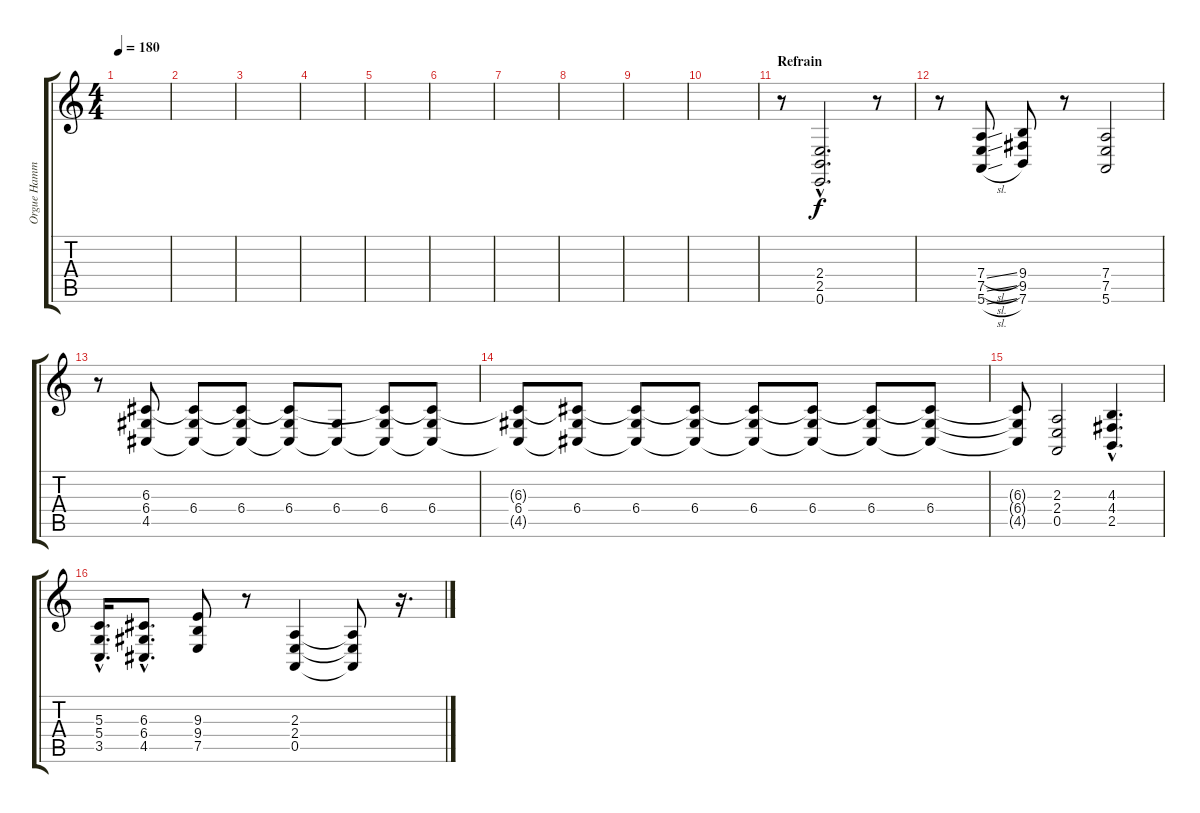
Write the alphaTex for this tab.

\track ("Orgue Hammond" "Orgue Hamm") {instrument drawbarorgan}
\staff {score tabs}
\tuning (E4 B3 G3 D3 A2 E2) {hide}
\ts (4 4)
\tempo 180
\clef g2
\ks c
|
|
|
|
|
|
|
|
|
|
\section ("" "Refrain")
r.8 (2.4{hac} 2.5{hac} 0.6{hac}).2{d} r.8 |
r.8 (7.4{sl} 7.5{sl} 5.6{sl}).8 (9.4 9.5 7.6).8 r.8 (7.4 7.5 5.6).2 |
r.8 (6.3 6.4 4.5).8 (6.3{t} 6.4 4.5{t}).8 (6.3{t} 6.4 4.5{t}).8 (6.3{t} 6.4 4.5{t}).8 (6.4 4.5{t}).8 (6.3{t} 6.4 4.5{t}).8 (6.3{t} 6.4 4.5{t}).8 |
(6.3{t} 6.4 4.5{t}).8 (6.3{t} 6.4 4.5{t}).8 (6.3{t} 6.4 4.5{t}).8 (6.3{t} 6.4 4.5{t}).8 (6.3{t} 6.4 4.5{t}).8 (6.3{t} 6.4 4.5{t}).8 (6.3{t} 6.4 4.5{t}).8 (6.3{t} 6.4 4.5{t}).8 |
(6.3{t} 6.4{t} 4.5{t}).8 (2.3 2.4 0.5).2 (4.3{hac} 4.4{hac} 2.5{hac}).4{d} |
(5.3{hac} 5.4{hac} 3.5{hac}).16{d} (6.3{hac} 6.4{hac} 4.5{hac}).8{d} (9.3 9.4 7.5).8 r.8 (2.3 2.4 0.5).4 (2.3{t} 2.4{t} 0.5{t}).8 r.16{d}
